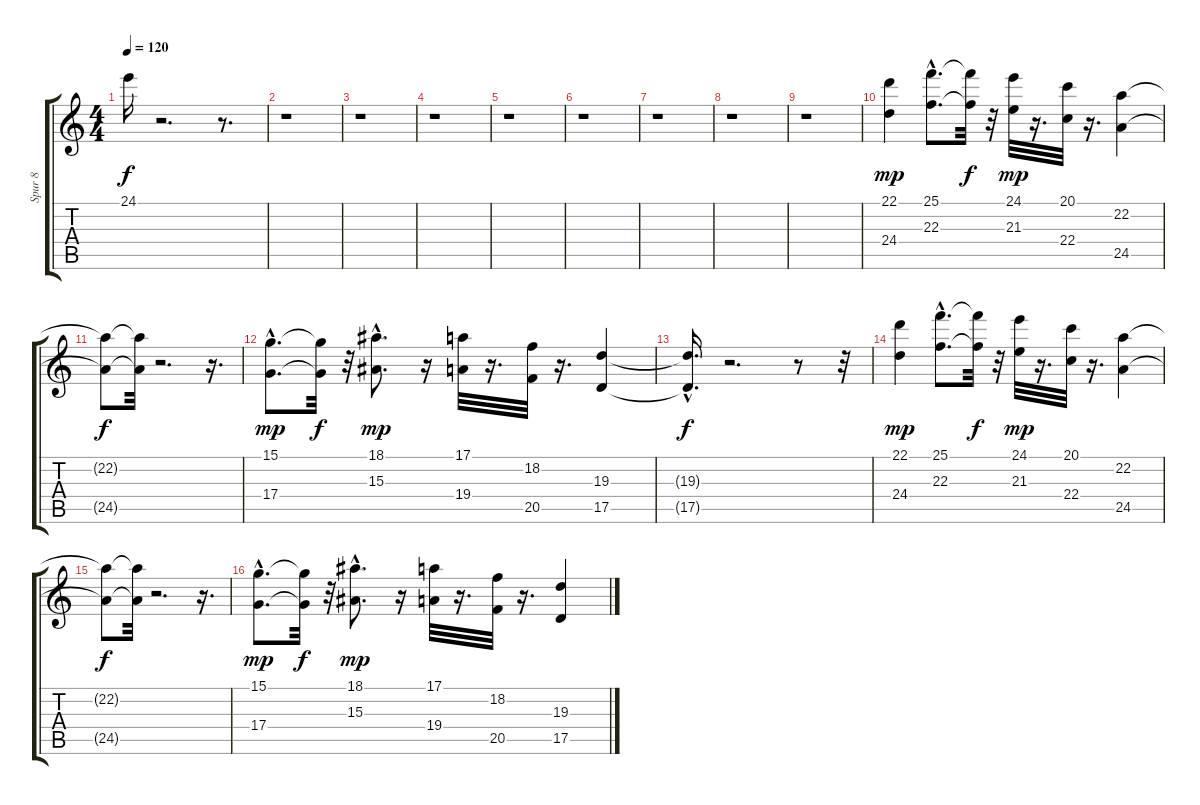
\track ("Spur 8" "Spur 8") {instrument vibraphone}
\staff {score tabs}
\tuning (E4 B3 G3 D3 A2 E2) {hide}
\ts (4 4)
\tempo 120
\clef g2
\ks c
24.1.16{dy f} r.2{d} r.8{d} |
r.1 |
r.1 |
r.1 |
r.1 |
r.1 |
r.1 |
r.1 |
r.1 |
(22.1 24.4).4{dy mp} (25.1{hac} 22.3{hac}).8{d} (25.1{t} 22.3{t}).32{dy f} r.32 (24.1 21.3).32{dy mp} r.16{d} (20.1 22.4).32 r.16{d} (22.2 24.5).4 |
(22.2{t} 24.5{t}).8{dy f} (22.2{t} 24.5{t}).32 r.2{d} r.16{d} |
(15.1{hac} 17.4{hac}).8{d dy mp} (15.1{t} 17.4{t}).32{dy f} r.32 (18.1{hac} 15.3{hac}).8{d dy mp} r.16 (17.1 19.4).32 r.16{d} (18.2 20.5).32 r.16{d} (19.3 17.5).4 |
(19.3{hac t} 17.5{hac t}).16{d dy f} r.2{d} r.8 r.32 |
(22.1 24.4).4{dy mp} (25.1{hac} 22.3{hac}).8{d} (25.1{t} 22.3{t}).32{dy f} r.32 (24.1 21.3).32{dy mp} r.16{d} (20.1 22.4).32 r.16{d} (22.2 24.5).4 |
(22.2{t} 24.5{t}).8{dy f} (22.2{t} 24.5{t}).32 r.2{d} r.16{d} |
(15.1{hac} 17.4{hac}).8{d dy mp} (15.1{t} 17.4{t}).32{dy f} r.32 (18.1{hac} 15.3{hac}).8{d dy mp} r.16 (17.1 19.4).32 r.16{d} (18.2 20.5).32 r.16{d} (19.3 17.5).4
